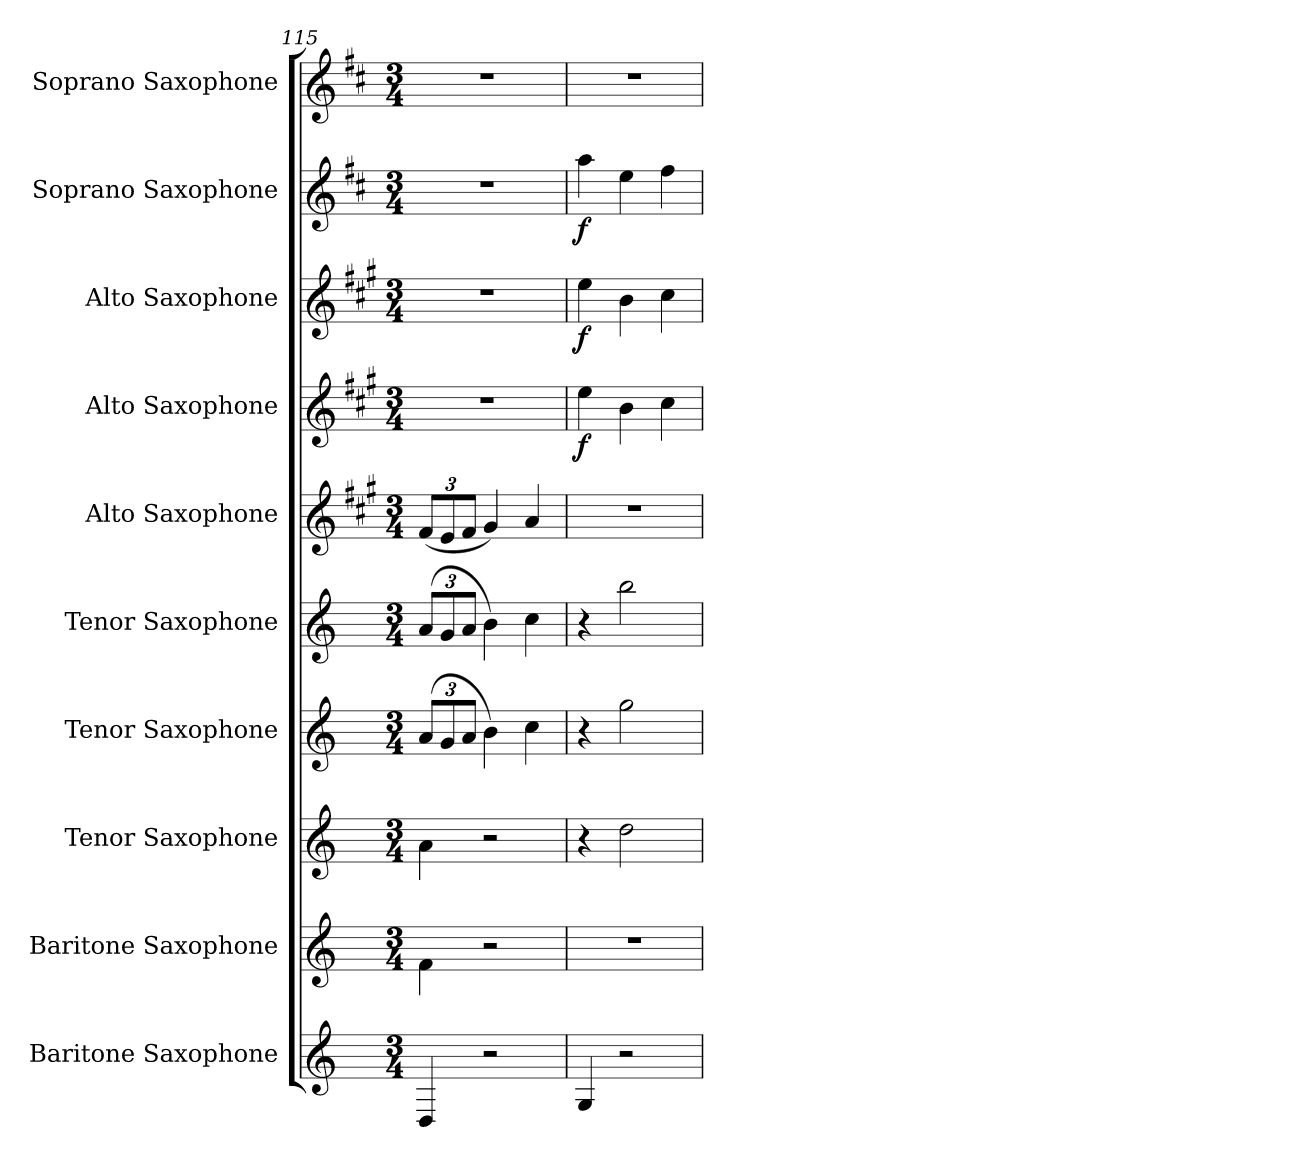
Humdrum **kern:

**kern	**kern	**kern	**kern	**kern	**kern	**kern	**dynam	**kern	**dynam	**kern	**dynam	**kern
*part10	*part9	*part8	*part7	*part6	*part5	*part4	*part4	*part3	*part3	*part2	*part2	*part1
*staff10	*staff9	*staff8	*staff7	*staff6	*staff5	*staff4	*staff4	*staff3	*staff3	*staff2	*staff2	*staff1
*I"Baritone Saxophone	*I"Baritone Saxophone	*I"Tenor Saxophone	*I"Tenor Saxophone	*I"Tenor Saxophone	*I"Alto Saxophone	*I"Alto Saxophone	*	*I"Alto Saxophone	*	*I"Soprano Saxophone	*	*I"Soprano Saxophone
*I'Bar. Sax.	*I'Bar. Sax.	*I'T. Sax.	*I'T. Sax.	*I'T. Sax.	*I'A. Sax.	*I'A. Sax.	*	*I'A. Sax.	*	*I'S. Sax.	*	*I'S. Sax.
*clefG2	*clefG2	*clefG2	*clefG2	*clefG2	*clefG2	*clefG2	*	*clefG2	*	*clefG2	*	*clefG2
*ITrd12c21	*ITrd12c21	*ITrd8c14	*ITrd8c14	*ITrd8c14	*ITrd5c9	*ITrd5c9	*	*ITrd5c9	*	*ITrd1c2	*	*ITrd1c2
*k[]	*k[]	*k[]	*k[]	*k[]	*k[]	*k[]	*	*k[]	*	*k[]	*	*k[]
*M3/4	*M3/4	*M3/4	*M3/4	*M3/4	*M3/4	*M3/4	*	*M3/4	*	*M3/4	*	*M3/4
*	*	*	*Xbrackettup	*Xbrackettup	*Xbrackettup	*	*	*	*	*	*	*
=115	=115	=115	=115	=115	=115	=115	=115	=115	=115	=115	=115	=115
4DD/	4F\	4A\	(12A/L	(12A/L	(12A/L	2.r	.	2.r	.	2.r	.	2.r
.	.	.	12G/	12G/	12G/	.	.	.	.	.	.	.
.	.	.	12A/J	12A/J	12A/J	.	.	.	.	.	.	.
2r	2r	2r	4B\)	4B\)	4B/)	.	.	.	.	.	.	.
.	.	.	4c\	4c\	4c/	.	.	.	.	.	.	.
!!LO:PB:g=z
=116	=116	=116	=116	=116	=116	=116	=116	=116	=116	=116	=116	=116
!	!	!	!	!	!	!	!LO:DY:b	!	!LO:DY:b	!	!LO:DY:b	!
4GG/	2.r	4r	4r	4r	2.r	4g\	f	4g\	f	4gg\	f	2.r
2r	.	2d\	2g\	2b\	.	4d\	.	4d\	.	4dd\	.	.
.	.	.	.	.	.	4e\	.	4e\	.	4ee\	.	.
=	=	=	=	=	=	=	=	=	=	=	=	=
*-	*-	*-	*-	*-	*-	*-	*-	*-	*-	*-	*-	*-
